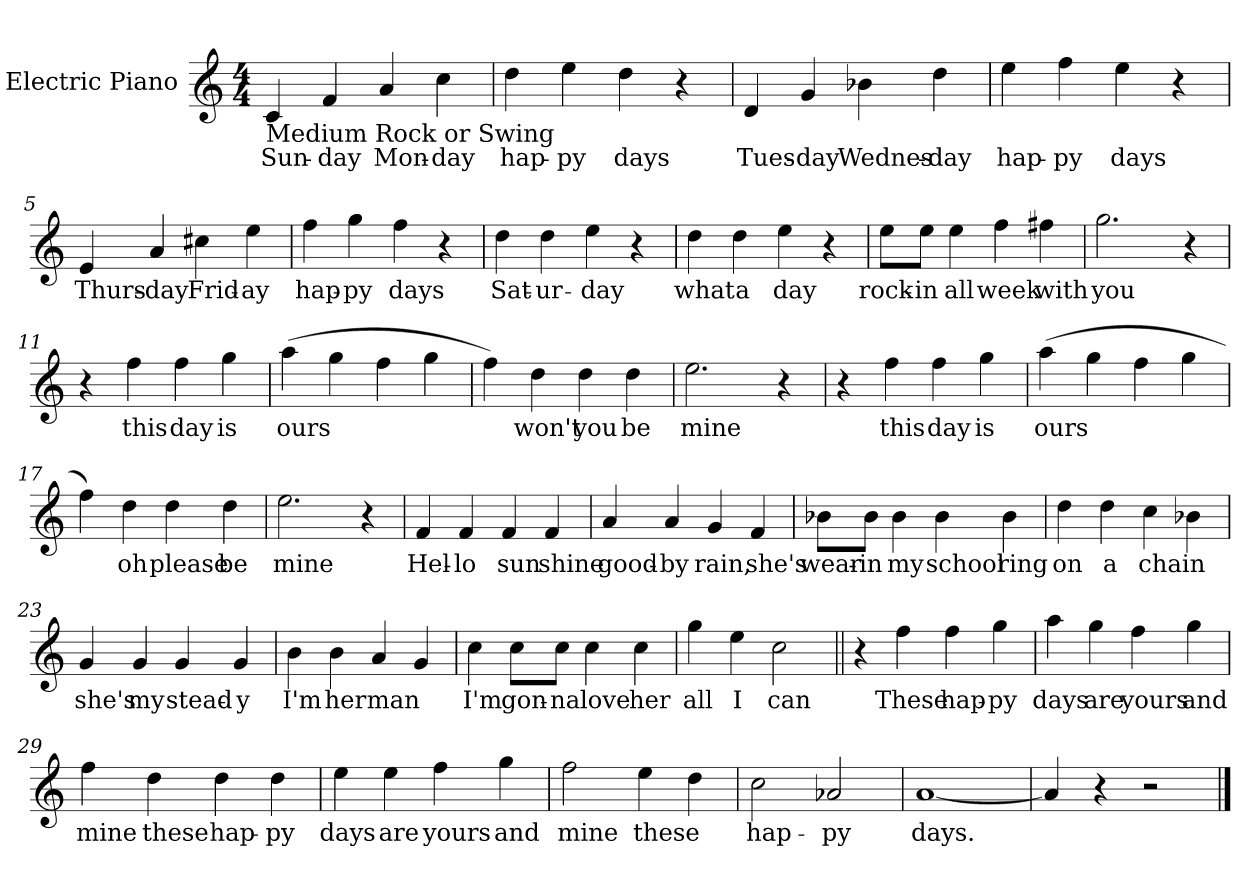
**kern	**text
*part1	*part1
*staff1	*staff1
*I"Electric Piano	*
*I'E.Pno	*
*clefG2	*
*k[]	*
*C:	*
*M4/4	*
=1	=1
!LO:TX:b:t=Medium Rock or Swing	!
4c/	Sun-
4f/	-day
4a/	Mon-
4cc\	-day
=2	=2
4dd\	hap-
4ee\	-py
4dd\	days
4r	.
=3	=3
4d/	Tues-
4g/	-day
4b-X\	Wednes-
4dd\	-day
=4	=4
4ee\	hap-
4ff\	-py
4ee\	days
4r	.
!!LO:LB:g=z
=5	=5
4e/	Thurs-
4a/	-day
4cc#X\	Frid-
4ee\	-ay
=6	=6
4ff\	hap-
4gg\	-py
4ff\	days
4r	.
=7	=7
4dd\	Sat-
4dd\	-ur-
4ee\	-day
4r	.
=8	=8
4dd\	what
4dd\	a
4ee\	day
4r	.
!!LO:LB:g=z
=9	=9
8ee\L	rock-
8ee\J	-in
4ee\	all
4ff\	week
4ff#X\	with
=10	=10
2.gg\	you
4r	.
=11	=11
4r	.
4ff\	this
4ff\	day
4gg\	is
=12	=12
(4aa\	ours
4gg\	.
4ff\	.
4gg\	.
=13	=13
4ff\)	.
4dd\	won't
4dd\	you
4dd\	be
!!LO:LB:g=z
=14	=14
2.ee\	mine
4r	.
=15	=15
4r	.
4ff\	this
4ff\	day
4gg\	is
=16	=16
(4aa\	ours
4gg\	.
4ff\	.
4gg\	.
=17	=17
4ff\)	.
4dd\	oh
4dd\	please
4dd\	be
=18	=18
2.ee\	mine
4r	.
!!LO:LB:g=z
=19	=19
4f/	Hel-
4f/	lo
4f/	sun
4f/	shine
=20	=20
4a/	good-
4a/	-by
4g/	rain,
4f/	she's
=21	=21
8b-X\L	wear-
8b-\J	-in
4b-\	my
4b-\	school
4b-\	ring
=22	=22
4dd\	on
4dd\	a
4cc\	chain
4b-X\	.
!!LO:LB:g=z
=23	=23
4g/	she's
4g/	my
4g/	stead-
4g/	-y
=24	=24
4b\	I'm
4b\	her
4a/	man
4g/	.
=25	=25
4cc\	I'm
8cc\L	gon-
8cc\J	-na
4cc\	love
4cc\	her
=26	=26
4gg\	all
4ee\	I
2cc\	can
!!LO:LB:g=z
=27||	=27||
4r	.
4ff\	These
4ff\	hap-
4gg\	-py
=28	=28
4aa\	days
4gg\	are
4ff\	yours
4gg\	and
=29	=29
4ff\	mine
4dd\	these
4dd\	hap-
4dd\	-py
=30	=30
4ee\	days
4ee\	are
4ff\	yours
4gg\	and
!!LO:LB:g=z
=31	=31
2ff\	mine
4ee\	these
4dd\	.
=32	=32
2cc\	hap-
2a-X/	-py
=33	=33
[1a	days.
=34	=34
4a/]	.
4r	.
2r	.
==	==
*-	*-
